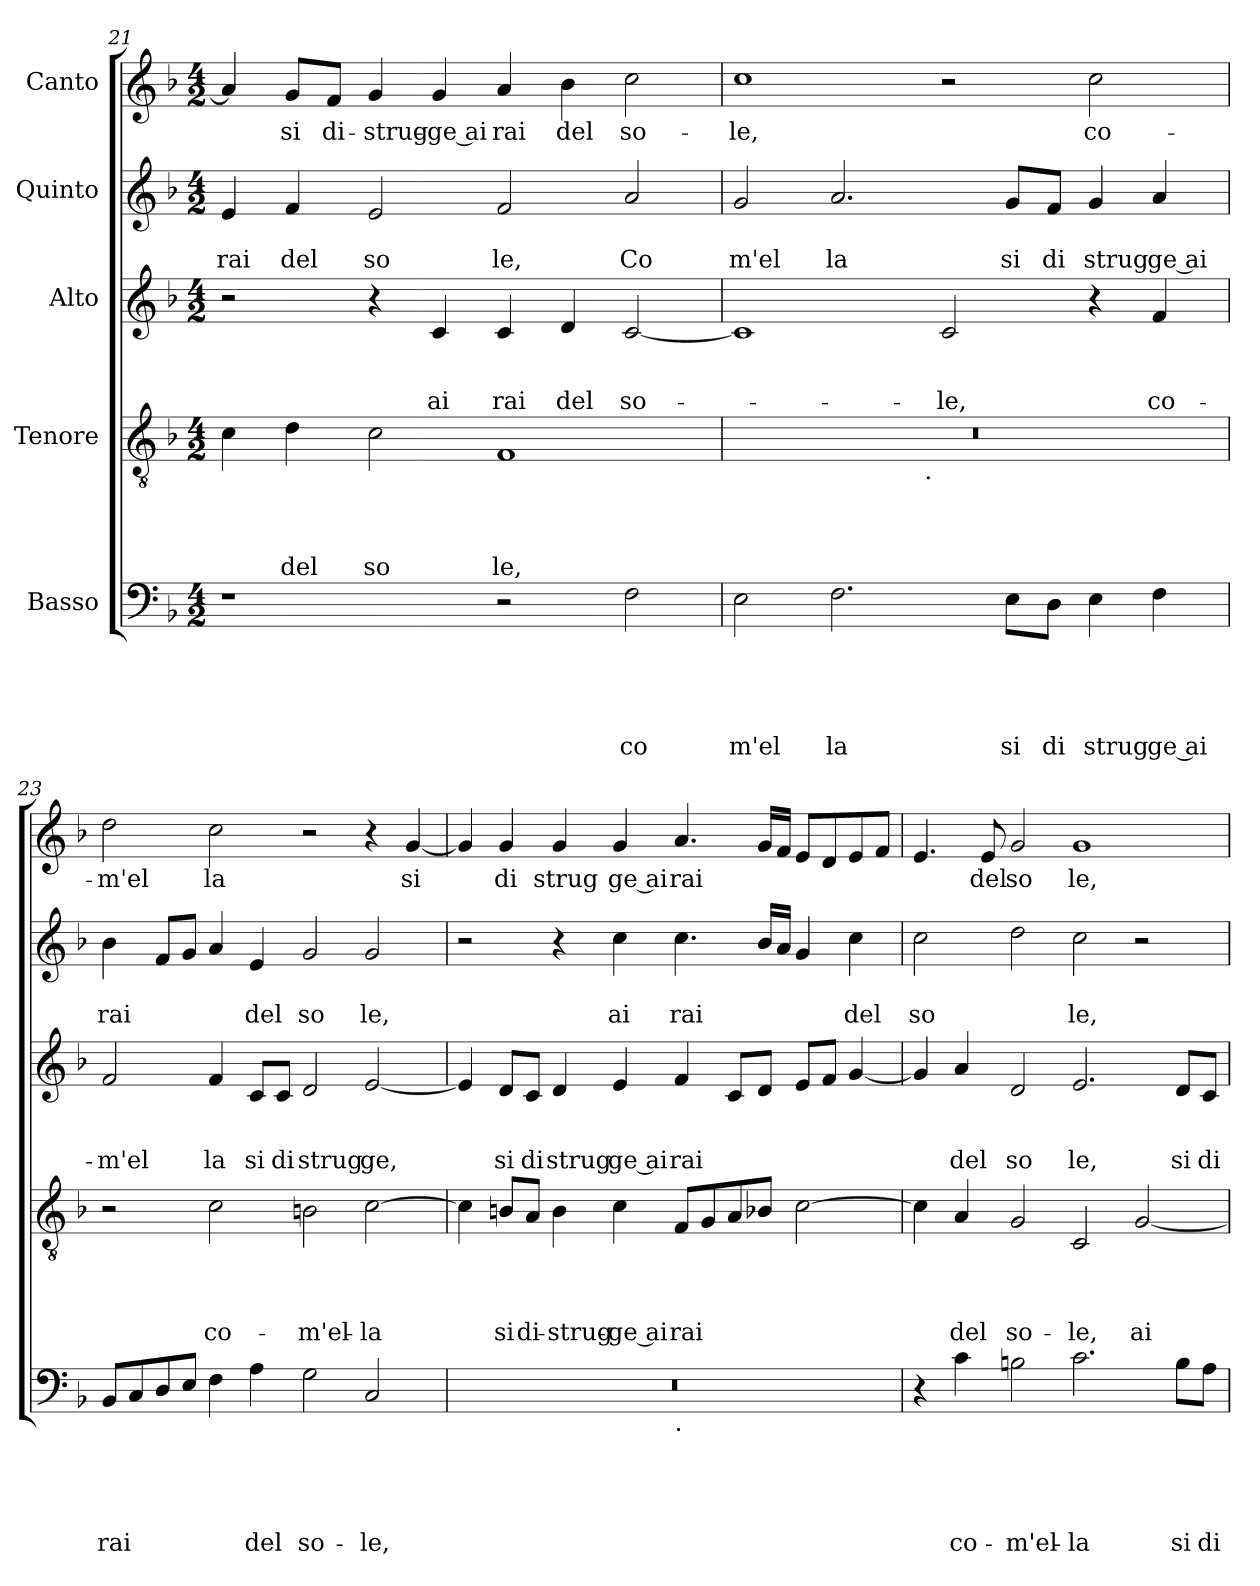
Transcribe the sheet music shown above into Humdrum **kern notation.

**kern	**text	**text	**text	**text	**text	**kern	**text	**text	**text	**text	**kern	**text	**text	**text	**kern	**text	**text	**kern	**text
*part5	*part5	*part5	*part5	*part5	*part5	*part4	*part4	*part4	*part4	*part4	*part3	*part3	*part3	*part3	*part2	*part2	*part2	*part1	*part1
*staff5	*staff5	*staff5	*staff5	*staff5	*staff5	*staff4	*staff4	*staff4	*staff4	*staff4	*staff3	*staff3	*staff3	*staff3	*staff2	*staff2	*staff2	*staff1	*staff1
*I"Basso	*	*	*	*	*	*I"Tenore	*	*	*	*	*I"Alto	*	*	*	*I"Quinto	*	*	*I"Canto	*
*clefF4	*	*	*	*	*	*clefGv2	*	*	*	*	*clefG2	*	*	*	*clefG2	*	*	*clefG2	*
*k[b-]	*	*	*	*	*	*k[b-]	*	*	*	*	*k[b-]	*	*	*	*k[b-]	*	*	*k[b-]	*
*F:	*	*	*	*	*	*F:	*	*	*	*	*F:	*	*	*	*F:	*	*	*F:	*
*M4/2	*	*	*	*	*	*M4/2	*	*	*	*	*M4/2	*	*	*	*M4/2	*	*	*M4/2	*
=21	=21	=21	=21	=21	=21	=21	=21	=21	=21	=21	=21	=21	=21	=21	=21	=21	=21	=21	=21
!	!	!	!	!	!	!	!	!	!	!	!	!	!	!	!	!	!LO:LY:b	!	!
1r	.	.	.	.	.	4c\	.	.	.	.	2r	.	.	.	4e/	.	rai	4a/]	.
!	!	!	!	!	!	!	!	!	!	!LO:LY:b	!	!	!	!	!	!	!LO:LY:b	!	!LO:LY:b
.	.	.	.	.	.	4d\	.	.	.	del	.	.	.	.	4f/	.	del	8g/L	si
!	!	!	!	!	!	!	!	!	!	!	!	!	!	!	!	!	!	!	!LO:LY:b
.	.	.	.	.	.	.	.	.	.	.	.	.	.	.	.	.	.	8f/J	di-
!	!	!	!	!	!	!	!	!	!	!LO:LY:b	!	!	!	!	!	!	!LO:LY:b	!	!LO:LY:b
.	.	.	.	.	.	2c\	.	.	.	so	4r	.	.	.	2e/	.	so	4g/	-strug-
!	!	!	!	!	!	!	!	!	!	!	!	!	!	!LO:LY:b	!	!	!	!	!LO:LY:b:rj
.	.	.	.	.	.	.	.	.	.	.	4c/	.	.	ai	.	.	.	4g/	-ge ai
!	!	!	!	!	!	!	!	!	!	!LO:LY:b	!	!	!	!LO:LY:b	!	!	!LO:LY:b	!	!LO:LY:b
2r	.	.	.	.	.	1F	.	.	.	le,	4c/	.	.	rai	2f/	.	le,	4a/	rai
!	!	!	!	!	!	!	!	!	!	!	!	!	!	!LO:LY:b	!	!	!	!	!LO:LY:b
.	.	.	.	.	.	.	.	.	.	.	4d/	.	.	del	.	.	.	4b-\	del
!	!	!	!	!	!LO:LY:b	!	!	!	!	!	!	!	!	!LO:LY:b	!	!	!LO:LY:b	!	!LO:LY:b
2F\	.	.	.	.	co	.	.	.	.	.	[<2c/	.	.	so-	2a/	.	Co	2cc\	so-
=22	=22	=22	=22	=22	=22	=22	=22	=22	=22	=22	=22	=22	=22	=22	=22	=22	=22	=22	=22
!	!	!	!	!	!LO:LY:b	!	!	!	!	!	!	!	!	!	!	!	!LO:LY:b	!	!LO:LY:b
*	*	*	*	*	*	*^	*	*	*	*	*	*	*	*	*	*	*	*	*
2E\	.	.	.	.	m'el	0r	2ryy	.	.	.	.	1c]	.	.	.	2g/	.	m'el	1cc	-le,
!	!	!	!	!	!LO:LY:b	!	!	!	!	!	!	!	!	!	!	!	!	!LO:LY:b	!	!
2.F\	.	.	.	.	la	.	4...ryy	.	.	.	.	.	.	.	.	2.a/	.	la	.	.
!	!	!	!	!	!	!	!LO:TX:b:t=.	!	!	!	!	!	!	!	!	!	!	!	!	!
.	.	.	.	.	.	.	1ryy	.	.	.	.	.	.	.	.	.	.	.	.	.
!	!	!	!	!	!	!	!	!	!	!	!	!	!	!	!LO:LY:b	!	!	!	!	!
.	.	.	.	.	.	.	.	.	.	.	.	2c/	.	.	-le,	.	.	.	2r	.
!	!	!	!	!	!LO:LY:b	!	!	!	!	!	!	!	!	!	!	!	!	!LO:LY:b	!	!
8E\L	.	.	.	.	si	.	.	.	.	.	.	.	.	.	.	8g/L	.	si	.	.
!	!	!	!	!	!LO:LY:b	!	!	!	!	!	!	!	!	!	!	!	!	!LO:LY:b	!	!
8D\J	.	.	.	.	di	.	.	.	.	.	.	.	.	.	.	8f/J	.	di	.	.
!	!	!	!	!	!LO:LY:b	!	!	!	!	!	!	!	!	!	!	!	!	!LO:LY:b	!	!LO:LY:b
4E\	.	.	.	.	strug	.	.	.	.	.	.	4r	.	.	.	4g/	.	strug	2cc\	co-
!	!	!	!	!	!LO:LY:b:rj	!	!	!	!	!	!	!	!	!	!LO:LY:b	!	!	!LO:LY:b:rj	!	!
4F\	.	.	.	.	ge ai	.	.	.	.	.	.	4f/	.	.	co-	4a/	.	ge ai	.	.
.	.	.	.	.	.	.	32ryy	.	.	.	.	.	.	.	.	.	.	.	.	.
!!LO:LB:g=z
=23	=23	=23	=23	=23	=23	=23	=23	=23	=23	=23	=23	=23	=23	=23	=23	=23	=23	=23	=23	=23
!	!	!	!	!	!LO:LY:b	!	!	!	!	!	!	!	!	!	!LO:LY:b	!	!	!LO:LY:b	!	!LO:LY:b
*	*	*	*	*	*	*v	*v	*	*	*	*	*	*	*	*	*	*	*	*	*
8BB-/L	.	.	.	.	rai	2r	.	.	.	.	2f/	.	.	-m'el	4b-\	.	rai	2dd\	-m'el
8C/	.	.	.	.	.	.	.	.	.	.	.	.	.	.	.	.	.	.	.
8D/	.	.	.	.	.	.	.	.	.	.	.	.	.	.	8f/L	.	.	.	.
8E/J	.	.	.	.	.	.	.	.	.	.	.	.	.	.	8g/J	.	.	.	.
!	!	!	!	!	!	!	!	!	!	!LO:LY:b	!	!	!	!LO:LY:b	!	!	!	!	!LO:LY:b
4F\	.	.	.	.	.	2c\	.	.	.	co-	4f/	.	.	la	4a/	.	.	2cc\	la
!	!	!	!	!	!LO:LY:b	!	!	!	!	!	!	!	!	!LO:LY:b	!	!	!LO:LY:b	!	!
4A\	.	.	.	.	del	.	.	.	.	.	8c/L	.	.	si	4e/	.	del	.	.
!	!	!	!	!	!	!	!	!	!	!	!	!	!	!LO:LY:b	!	!	!	!	!
.	.	.	.	.	.	.	.	.	.	.	8c/J	.	.	di	.	.	.	.	.
!	!	!	!	!	!LO:LY:b	!	!	!	!	!LO:LY:b	!	!	!	!LO:LY:b	!	!	!LO:LY:b	!	!
2G\	.	.	.	.	so-	2Bn\	.	.	.	-m'el-	2d/	.	.	strug	2g/	.	so	2r	.
!	!	!	!	!	!LO:LY:b	!	!	!	!	!LO:LY:b	!	!	!	!LO:LY:b	!	!	!LO:LY:b	!	!
2C/	.	.	.	.	-le,	[>2c\	.	.	.	-la	[<2e/	.	.	ge,	2g/	.	le,	4r	.
!	!	!	!	!	!	!	!	!	!	!	!	!	!	!	!	!	!	!	!LO:LY:b
.	.	.	.	.	.	.	.	.	.	.	.	.	.	.	.	.	.	[<4g/	si
=24	=24	=24	=24	=24	=24	=24	=24	=24	=24	=24	=24	=24	=24	=24	=24	=24	=24	=24	=24
*^	*	*	*	*	*	*	*	*	*	*	*	*	*	*	*	*	*	*	*
0r	1ryy	.	.	.	.	.	4c\]	.	.	.	.	4e/]	.	.	.	2r	.	.	4g/]	.
!	!	!	!	!	!	!	!	!	!	!	!LO:LY:b	!	!	!	!LO:LY:b	!	!	!	!	!LO:LY:b
.	.	.	.	.	.	.	8Bn/L	.	.	.	si	8d/L	.	.	si	.	.	.	4g/	di
!	!	!	!	!	!	!	!	!	!	!	!LO:LY:b	!	!	!	!LO:LY:b	!	!	!	!	!
.	.	.	.	.	.	.	8A/J	.	.	.	di-	8c/J	.	.	di	.	.	.	.	.
!	!	!	!	!	!	!	!	!	!	!	!LO:LY:b	!	!	!	!LO:LY:b	!	!	!	!	!LO:LY:b
.	.	.	.	.	.	.	4B\	.	.	.	-strug-	4d/	.	.	strug	4r	.	.	4g/	strug
!	!	!	!	!	!	!	!	!	!	!	!LO:LY:b:rj	!	!	!	!LO:LY:b:rj	!	!	!LO:LY:b	!	!LO:LY:b:rj
.	.	.	.	.	.	.	4c\	.	.	.	-ge ai	4e/	.	.	ge ai	4cc\	.	ai	4g/	ge ai
!	!LO:TX:b:t=.	!	!	!	!	!	!	!	!	!	!	!	!	!	!	!	!	!	!	!
!	!	!	!	!	!	!	!	!	!	!	!LO:LY:b	!	!	!	!LO:LY:b	!	!	!LO:LY:b	!	!LO:LY:b
.	1ryy	.	.	.	.	.	8F/L	.	.	.	rai	4f/	.	.	rai	4.cc\	.	rai	4.a/	rai
.	.	.	.	.	.	.	8G/	.	.	.	.	.	.	.	.	.	.	.	.	.
.	.	.	.	.	.	.	8A/	.	.	.	.	8c/L	.	.	.	.	.	.	.	.
.	.	.	.	.	.	.	8B-X/J	.	.	.	.	8d/J	.	.	.	16b-/LL	.	.	16g/LL	.
.	.	.	.	.	.	.	.	.	.	.	.	.	.	.	.	16a/JJ	.	.	16f/JJ	.
.	.	.	.	.	.	.	[>2c\	.	.	.	.	8e/L	.	.	.	4g/	.	.	8e/L	.
.	.	.	.	.	.	.	.	.	.	.	.	8f/J	.	.	.	.	.	.	8d/	.
!	!	!	!	!	!	!	!	!	!	!	!	!	!	!	!	!	!	!LO:LY:b	!	!
.	.	.	.	.	.	.	.	.	.	.	.	[<4g/	.	.	.	4cc\	.	del	8e/	.
.	.	.	.	.	.	.	.	.	.	.	.	.	.	.	.	.	.	.	8f/J	.
=25	=25	=25	=25	=25	=25	=25	=25	=25	=25	=25	=25	=25	=25	=25	=25	=25	=25	=25	=25	=25
!	!	!	!	!	!	!	!	!	!	!	!	!	!	!	!	!	!	!LO:LY:b	!	!
*v	*v	*	*	*	*	*	*	*	*	*	*	*	*	*	*	*	*	*	*	*
4r	.	.	.	.	.	4c\]	.	.	.	.	4g/]	.	.	.	2cc\	.	so	4.e/	.
!	!	!	!	!	!LO:LY:b	!	!	!	!	!LO:LY:b	!	!	!	!LO:LY:b	!	!	!	!	!
4c\	.	.	.	.	co-	4A/	.	.	.	del	4a/	.	.	del	.	.	.	.	.
!	!	!	!	!	!	!	!	!	!	!	!	!	!	!	!	!	!	!	!LO:LY:b
.	.	.	.	.	.	.	.	.	.	.	.	.	.	.	.	.	.	8e/	del
!	!	!	!	!	!LO:LY:b	!	!	!	!	!LO:LY:b	!	!	!	!LO:LY:b	!	!	!	!	!LO:LY:b
2Bn\	.	.	.	.	-m'el-	2G/	.	.	.	so-	2d/	.	.	so	2dd\	.	.	2g/	so
!	!	!	!	!	!LO:LY:b	!	!	!	!	!LO:LY:b	!	!	!	!LO:LY:b	!	!	!LO:LY:b	!	!LO:LY:b
2.c\	.	.	.	.	-la	2C/	.	.	.	-le,	2.e/	.	.	le,	2cc\	.	le,	1g	le,
!	!	!	!	!	!	!	!	!	!	!LO:LY:b	!	!	!	!	!	!	!	!	!
.	.	.	.	.	.	[<2G/	.	.	.	ai	.	.	.	.	2r	.	.	.	.
!	!	!	!	!	!LO:LY:b	!	!	!	!	!	!	!	!	!LO:LY:b	!	!	!	!	!
8B\L	.	.	.	.	si	.	.	.	.	.	8d/L	.	.	si	.	.	.	.	.
!	!	!	!	!	!LO:LY:b	!	!	!	!	!	!	!	!	!LO:LY:b	!	!	!	!	!
8A\J	.	.	.	.	di-	.	.	.	.	.	8c/J	.	.	di	.	.	.	.	.
=	=	=	=	=	=	=	=	=	=	=	=	=	=	=	=	=	=	=	=
*-	*-	*-	*-	*-	*-	*-	*-	*-	*-	*-	*-	*-	*-	*-	*-	*-	*-	*-	*-
